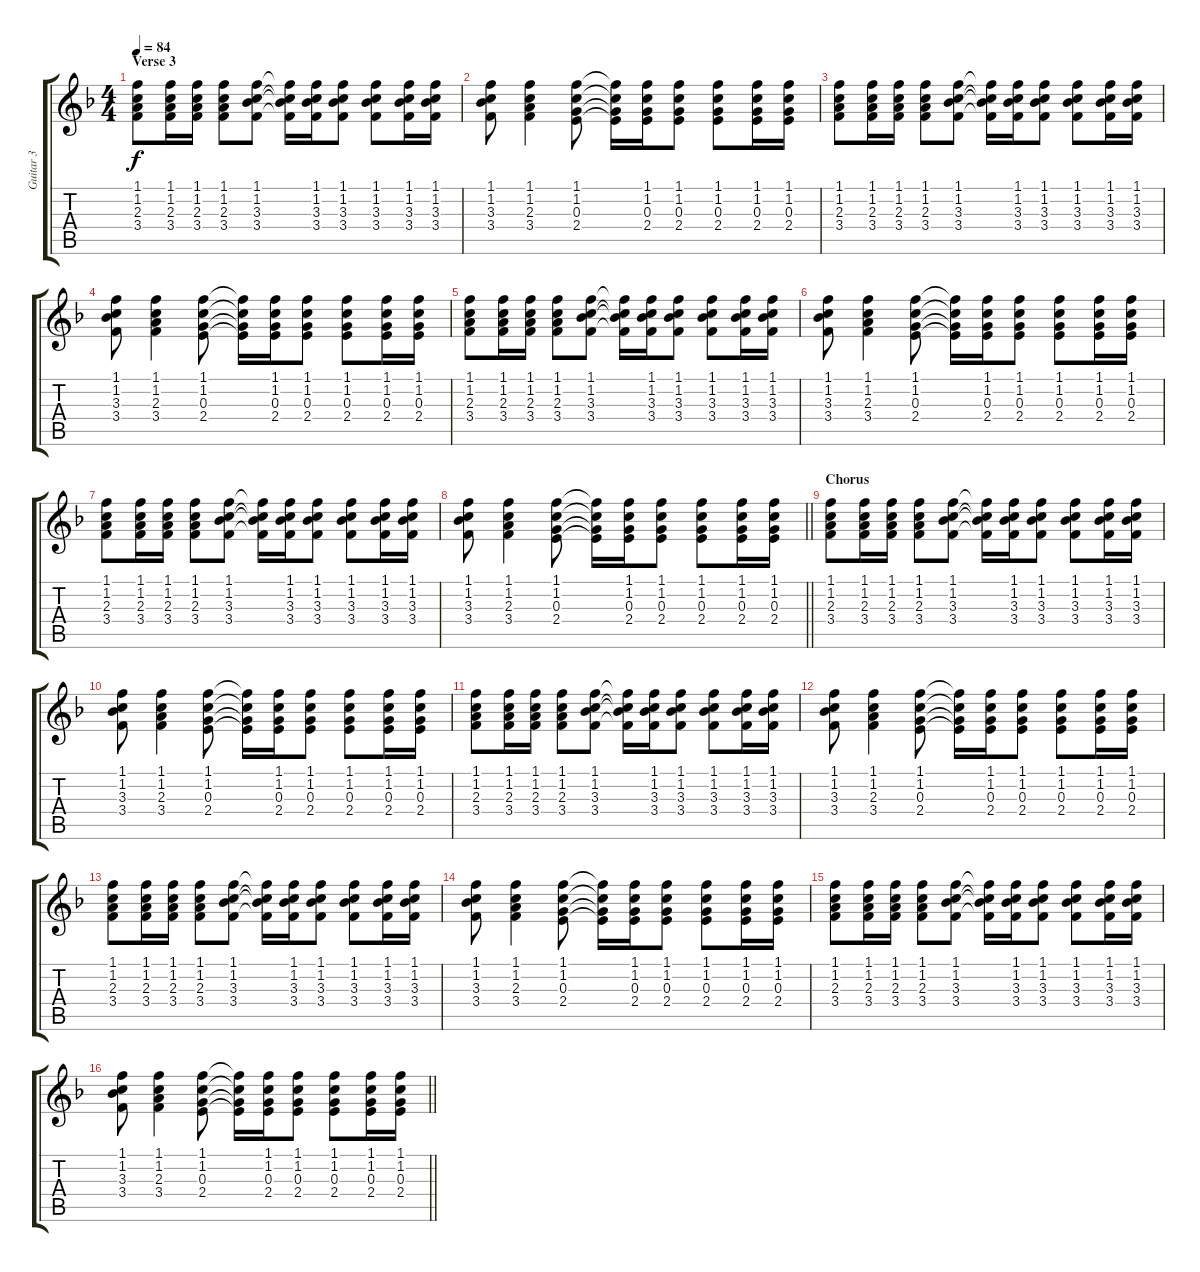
\track ("Guitar 3" "Guitar 3") {mute instrument acousticguitarnylon}
\staff {score tabs}
\tuning (E4 B3 G3 D3 A2 E2) {hide}
\ts (4 4)
\section ("" "Verse 3")
\tempo 84
\clef g2
\ks f
(1.1 1.2 2.3 3.4).8{dy f} (1.1 1.2 2.3 3.4).16 (1.1 1.2 2.3 3.4).16 (1.1 1.2 2.3 3.4).8 (1.1 1.2 3.3 3.4).8 (1.1{t} 1.2{t} 3.3{t} 3.4{t}).16 (1.1 1.2 3.3 3.4).16 (1.1 1.2 3.3 3.4).8 (1.1 1.2 3.3 3.4).8 (1.1 1.2 3.3 3.4).16 (1.1 1.2 3.3 3.4).16 |
(1.1 1.2 3.3 3.4).8 (1.1 1.2 2.3 3.4).4 (1.1 1.2 0.3 2.4).8 (1.1{t} 1.2{t} 0.3{t} 2.4{t}).16 (1.1 1.2 0.3 2.4).16 (1.1 1.2 0.3 2.4).8 (1.1 1.2 0.3 2.4).8 (1.1 1.2 0.3 2.4).16 (1.1 1.2 0.3 2.4).16 |
(1.1 1.2 2.3 3.4).8 (1.1 1.2 2.3 3.4).16 (1.1 1.2 2.3 3.4).16 (1.1 1.2 2.3 3.4).8 (1.1 1.2 3.3 3.4).8 (1.1{t} 1.2{t} 3.3{t} 3.4{t}).16 (1.1 1.2 3.3 3.4).16 (1.1 1.2 3.3 3.4).8 (1.1 1.2 3.3 3.4).8 (1.1 1.2 3.3 3.4).16 (1.1 1.2 3.3 3.4).16 |
(1.1 1.2 3.3 3.4).8 (1.1 1.2 2.3 3.4).4 (1.1 1.2 0.3 2.4).8 (1.1{t} 1.2{t} 0.3{t} 2.4{t}).16 (1.1 1.2 0.3 2.4).16 (1.1 1.2 0.3 2.4).8 (1.1 1.2 0.3 2.4).8 (1.1 1.2 0.3 2.4).16 (1.1 1.2 0.3 2.4).16 |
(1.1 1.2 2.3 3.4).8 (1.1 1.2 2.3 3.4).16 (1.1 1.2 2.3 3.4).16 (1.1 1.2 2.3 3.4).8 (1.1 1.2 3.3 3.4).8 (1.1{t} 1.2{t} 3.3{t} 3.4{t}).16 (1.1 1.2 3.3 3.4).16 (1.1 1.2 3.3 3.4).8 (1.1 1.2 3.3 3.4).8 (1.1 1.2 3.3 3.4).16 (1.1 1.2 3.3 3.4).16 |
(1.1 1.2 3.3 3.4).8 (1.1 1.2 2.3 3.4).4 (1.1 1.2 0.3 2.4).8 (1.1{t} 1.2{t} 0.3{t} 2.4{t}).16 (1.1 1.2 0.3 2.4).16 (1.1 1.2 0.3 2.4).8 (1.1 1.2 0.3 2.4).8 (1.1 1.2 0.3 2.4).16 (1.1 1.2 0.3 2.4).16 |
(1.1 1.2 2.3 3.4).8 (1.1 1.2 2.3 3.4).16 (1.1 1.2 2.3 3.4).16 (1.1 1.2 2.3 3.4).8 (1.1 1.2 3.3 3.4).8 (1.1{t} 1.2{t} 3.3{t} 3.4{t}).16 (1.1 1.2 3.3 3.4).16 (1.1 1.2 3.3 3.4).8 (1.1 1.2 3.3 3.4).8 (1.1 1.2 3.3 3.4).16 (1.1 1.2 3.3 3.4).16 |
\barLineRight lightlight
(1.1 1.2 3.3 3.4).8 (1.1 1.2 2.3 3.4).4 (1.1 1.2 0.3 2.4).8 (1.1{t} 1.2{t} 0.3{t} 2.4{t}).16 (1.1 1.2 0.3 2.4).16 (1.1 1.2 0.3 2.4).8 (1.1 1.2 0.3 2.4).8 (1.1 1.2 0.3 2.4).16 (1.1 1.2 0.3 2.4).16 |
\section ("" "Chorus")
(1.1 1.2 2.3 3.4).8 (1.1 1.2 2.3 3.4).16 (1.1 1.2 2.3 3.4).16 (1.1 1.2 2.3 3.4).8 (1.1 1.2 3.3 3.4).8 (1.1{t} 1.2{t} 3.3{t} 3.4{t}).16 (1.1 1.2 3.3 3.4).16 (1.1 1.2 3.3 3.4).8 (1.1 1.2 3.3 3.4).8 (1.1 1.2 3.3 3.4).16 (1.1 1.2 3.3 3.4).16 |
(1.1 1.2 3.3 3.4).8 (1.1 1.2 2.3 3.4).4 (1.1 1.2 0.3 2.4).8 (1.1{t} 1.2{t} 0.3{t} 2.4{t}).16 (1.1 1.2 0.3 2.4).16 (1.1 1.2 0.3 2.4).8 (1.1 1.2 0.3 2.4).8 (1.1 1.2 0.3 2.4).16 (1.1 1.2 0.3 2.4).16 |
(1.1 1.2 2.3 3.4).8 (1.1 1.2 2.3 3.4).16 (1.1 1.2 2.3 3.4).16 (1.1 1.2 2.3 3.4).8 (1.1 1.2 3.3 3.4).8 (1.1{t} 1.2{t} 3.3{t} 3.4{t}).16 (1.1 1.2 3.3 3.4).16 (1.1 1.2 3.3 3.4).8 (1.1 1.2 3.3 3.4).8 (1.1 1.2 3.3 3.4).16 (1.1 1.2 3.3 3.4).16 |
(1.1 1.2 3.3 3.4).8 (1.1 1.2 2.3 3.4).4 (1.1 1.2 0.3 2.4).8 (1.1{t} 1.2{t} 0.3{t} 2.4{t}).16 (1.1 1.2 0.3 2.4).16 (1.1 1.2 0.3 2.4).8 (1.1 1.2 0.3 2.4).8 (1.1 1.2 0.3 2.4).16 (1.1 1.2 0.3 2.4).16 |
(1.1 1.2 2.3 3.4).8 (1.1 1.2 2.3 3.4).16 (1.1 1.2 2.3 3.4).16 (1.1 1.2 2.3 3.4).8 (1.1 1.2 3.3 3.4).8 (1.1{t} 1.2{t} 3.3{t} 3.4{t}).16 (1.1 1.2 3.3 3.4).16 (1.1 1.2 3.3 3.4).8 (1.1 1.2 3.3 3.4).8 (1.1 1.2 3.3 3.4).16 (1.1 1.2 3.3 3.4).16 |
(1.1 1.2 3.3 3.4).8 (1.1 1.2 2.3 3.4).4 (1.1 1.2 0.3 2.4).8 (1.1{t} 1.2{t} 0.3{t} 2.4{t}).16 (1.1 1.2 0.3 2.4).16 (1.1 1.2 0.3 2.4).8 (1.1 1.2 0.3 2.4).8 (1.1 1.2 0.3 2.4).16 (1.1 1.2 0.3 2.4).16 |
(1.1 1.2 2.3 3.4).8 (1.1 1.2 2.3 3.4).16 (1.1 1.2 2.3 3.4).16 (1.1 1.2 2.3 3.4).8 (1.1 1.2 3.3 3.4).8 (1.1{t} 1.2{t} 3.3{t} 3.4{t}).16 (1.1 1.2 3.3 3.4).16 (1.1 1.2 3.3 3.4).8 (1.1 1.2 3.3 3.4).8 (1.1 1.2 3.3 3.4).16 (1.1 1.2 3.3 3.4).16 |
\barLineRight lightlight
(1.1 1.2 3.3 3.4).8 (1.1 1.2 2.3 3.4).4 (1.1 1.2 0.3 2.4).8 (1.1{t} 1.2{t} 0.3{t} 2.4{t}).16 (1.1 1.2 0.3 2.4).16 (1.1 1.2 0.3 2.4).8 (1.1 1.2 0.3 2.4).8 (1.1 1.2 0.3 2.4).16 (1.1 1.2 0.3 2.4).16
